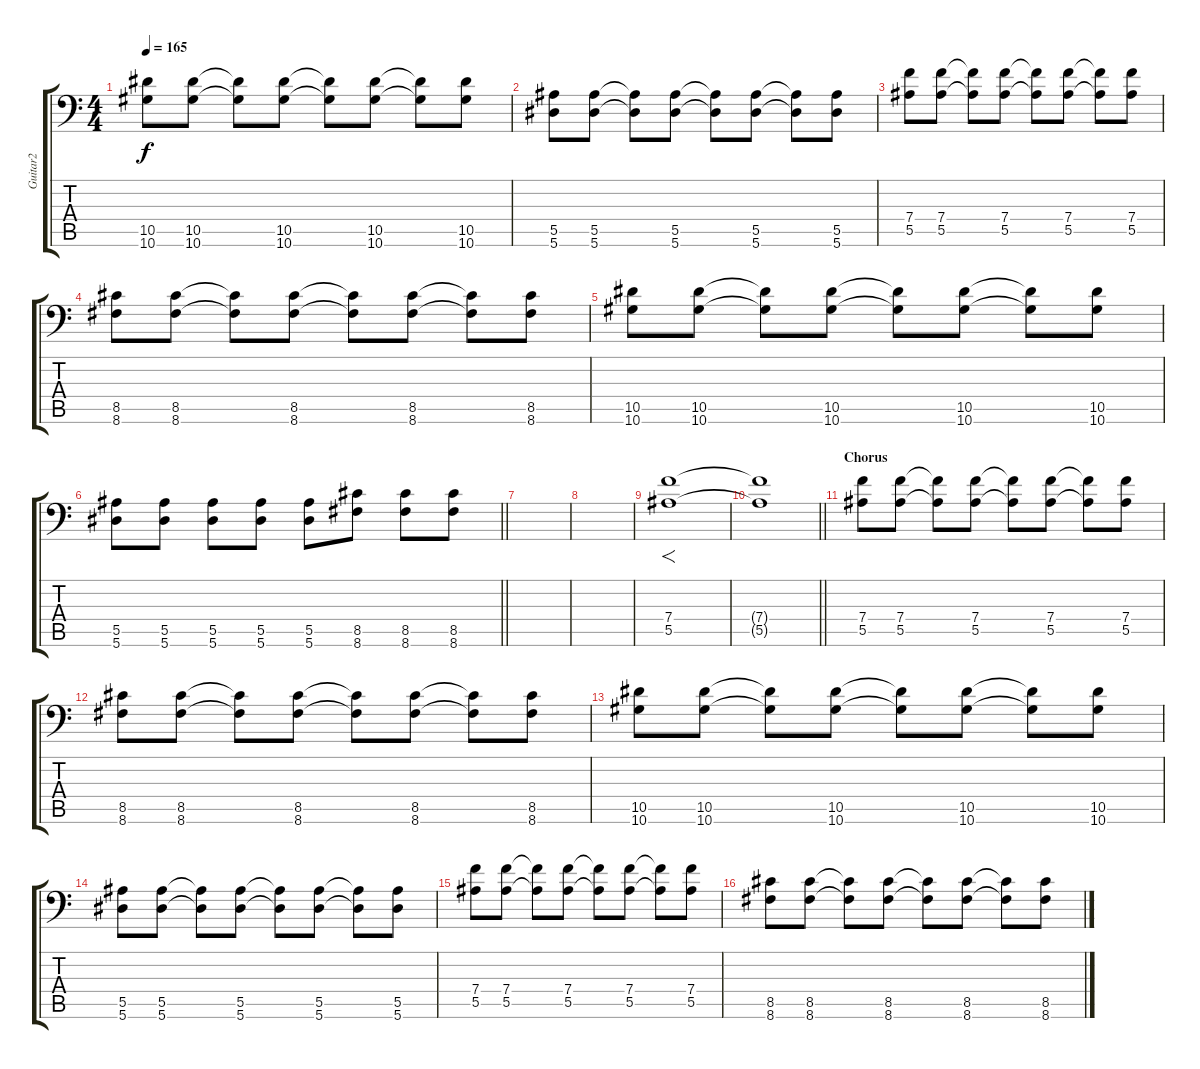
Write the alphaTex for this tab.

\track ("Guitar2" "Guitar2") {instrument distortionguitar}
\staff {score tabs}
\tuning (C4 G3 Eb3 Bb2 F2 Bb1) {hide}
\ts (4 4)
\tempo 165
\clef f4
\ks c
(10.5 10.6).8{dy f} (10.5 10.6).8 (10.5{t} 10.6{t}).8 (10.5 10.6).8 (10.5{t} 10.6{t}).8 (10.5 10.6).8 (10.5{t} 10.6{t}).8 (10.5 10.6).8 |
(5.5 5.6).8 (5.5 5.6).8 (5.5{t} 5.6{t}).8 (5.5 5.6).8 (5.5{t} 5.6{t}).8 (5.5 5.6).8 (5.5{t} 5.6{t}).8 (5.5 5.6).8 |
(7.4 5.5).8 (7.4 5.5).8 (7.4{t} 5.5{t}).8 (7.4 5.5).8 (7.4{t} 5.5{t}).8 (7.4 5.5).8 (7.4{t} 5.5{t}).8 (7.4 5.5).8 |
(8.5 8.6).8 (8.5 8.6).8 (8.5{t} 8.6{t}).8 (8.5 8.6).8 (8.5{t} 8.6{t}).8 (8.5 8.6).8 (8.5{t} 8.6{t}).8 (8.5 8.6).8 |
(10.5 10.6).8 (10.5 10.6).8 (10.5{t} 10.6{t}).8 (10.5 10.6).8 (10.5{t} 10.6{t}).8 (10.5 10.6).8 (10.5{t} 10.6{t}).8 (10.5 10.6).8 |
\barLineRight lightlight
(5.5 5.6).8 (5.5 5.6).8 (5.5 5.6).8 (5.5 5.6).8 (5.5 5.6).8 (8.5 8.6).8 (8.5 8.6).8 (8.5 8.6).8 |
|
|
(7.4 5.5).1{f volume 13} |
\barLineRight lightlight
(7.4{t} 5.5{t}).1 |
\section ("" "Chorus")
(7.4 5.5).8 (7.4 5.5).8 (7.4{t} 5.5{t}).8 (7.4 5.5).8 (7.4{t} 5.5{t}).8 (7.4 5.5).8 (7.4{t} 5.5{t}).8 (7.4 5.5).8 |
(8.5 8.6).8 (8.5 8.6).8 (8.5{t} 8.6{t}).8 (8.5 8.6).8 (8.5{t} 8.6{t}).8 (8.5 8.6).8 (8.5{t} 8.6{t}).8 (8.5 8.6).8 |
(10.5 10.6).8 (10.5 10.6).8 (10.5{t} 10.6{t}).8 (10.5 10.6).8 (10.5{t} 10.6{t}).8 (10.5 10.6).8 (10.5{t} 10.6{t}).8 (10.5 10.6).8 |
(5.5 5.6).8 (5.5 5.6).8 (5.5{t} 5.6{t}).8 (5.5 5.6).8 (5.5{t} 5.6{t}).8 (5.5 5.6).8 (5.5{t} 5.6{t}).8 (5.5 5.6).8 |
(7.4 5.5).8 (7.4 5.5).8 (7.4{t} 5.5{t}).8 (7.4 5.5).8 (7.4{t} 5.5{t}).8 (7.4 5.5).8 (7.4{t} 5.5{t}).8 (7.4 5.5).8 |
(8.5 8.6).8 (8.5 8.6).8 (8.5{t} 8.6{t}).8 (8.5 8.6).8 (8.5{t} 8.6{t}).8 (8.5 8.6).8 (8.5{t} 8.6{t}).8 (8.5 8.6).8
